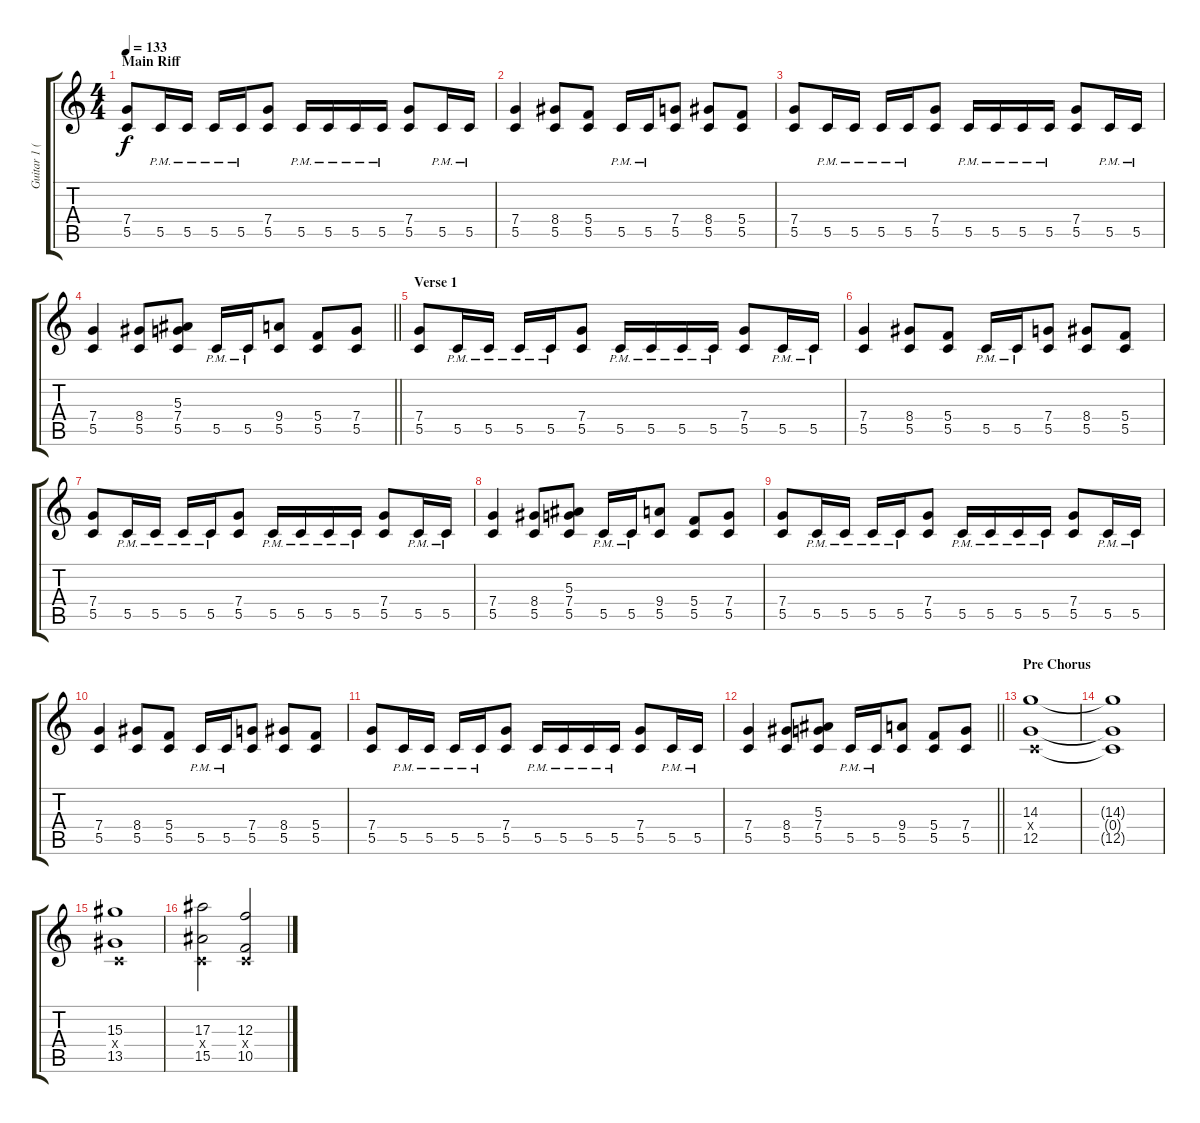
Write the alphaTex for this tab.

\track ("Guitar 1 (Roger)" "Guitar 1 (") {instrument distortionguitar}
\staff {score tabs}
\tuning (D4 A3 F3 C3 G2 C2) {hide}
\ts (4 4)
\section ("" "Main Riff")
\tempo 133
\clef g2
\ks c
(7.4 5.5).8{dy f} 5.5{pm}.16 5.5{pm}.16 5.5{pm}.16 5.5{pm}.16 (7.4 5.5).8 5.5{pm}.16 5.5{pm}.16 5.5{pm}.16 5.5{pm}.16 (7.4 5.5).8 5.5{pm}.16 5.5{pm}.16 |
(7.4 5.5).4 (8.4 5.5).8 (5.4 5.5).8 5.5{pm}.16 5.5{pm}.16 (7.4 5.5).8 (8.4 5.5).8 (5.4 5.5).8 |
(7.4 5.5).8 5.5{pm}.16 5.5{pm}.16 5.5{pm}.16 5.5{pm}.16 (7.4 5.5).8 5.5{pm}.16 5.5{pm}.16 5.5{pm}.16 5.5{pm}.16 (7.4 5.5).8 5.5{pm}.16 5.5{pm}.16 |
\barLineRight lightlight
(7.4 5.5).4 (8.4 5.5).8 (5.3 7.4 5.5).8 5.5{pm}.16 5.5{pm}.16 (9.4 5.5).8 (5.4 5.5).8 (7.4 5.5).8 |
\section ("" "Verse 1")
(7.4 5.5).8 5.5{pm}.16 5.5{pm}.16 5.5{pm}.16 5.5{pm}.16 (7.4 5.5).8 5.5{pm}.16 5.5{pm}.16 5.5{pm}.16 5.5{pm}.16 (7.4 5.5).8 5.5{pm}.16 5.5{pm}.16 |
(7.4 5.5).4 (8.4 5.5).8 (5.4 5.5).8 5.5{pm}.16 5.5{pm}.16 (7.4 5.5).8 (8.4 5.5).8 (5.4 5.5).8 |
(7.4 5.5).8 5.5{pm}.16 5.5{pm}.16 5.5{pm}.16 5.5{pm}.16 (7.4 5.5).8 5.5{pm}.16 5.5{pm}.16 5.5{pm}.16 5.5{pm}.16 (7.4 5.5).8 5.5{pm}.16 5.5{pm}.16 |
(7.4 5.5).4 (8.4 5.5).8 (5.3 7.4 5.5).8 5.5{pm}.16 5.5{pm}.16 (9.4 5.5).8 (5.4 5.5).8 (7.4 5.5).8 |
(7.4 5.5).8 5.5{pm}.16 5.5{pm}.16 5.5{pm}.16 5.5{pm}.16 (7.4 5.5).8 5.5{pm}.16 5.5{pm}.16 5.5{pm}.16 5.5{pm}.16 (7.4 5.5).8 5.5{pm}.16 5.5{pm}.16 |
(7.4 5.5).4 (8.4 5.5).8 (5.4 5.5).8 5.5{pm}.16 5.5{pm}.16 (7.4 5.5).8 (8.4 5.5).8 (5.4 5.5).8 |
(7.4 5.5).8 5.5{pm}.16 5.5{pm}.16 5.5{pm}.16 5.5{pm}.16 (7.4 5.5).8 5.5{pm}.16 5.5{pm}.16 5.5{pm}.16 5.5{pm}.16 (7.4 5.5).8 5.5{pm}.16 5.5{pm}.16 |
\barLineRight lightlight
(7.4 5.5).4 (8.4 5.5).8 (5.3 7.4 5.5).8 5.5{pm}.16 5.5{pm}.16 (9.4 5.5).8 (5.4 5.5).8 (7.4 5.5).8 |
\section ("" "Pre Chorus")
(14.3 0.4{x} 12.5).1 |
(14.3{t} 0.4{t} 12.5{t}).1 |
(15.3 0.4{x} 13.5).1 |
(17.3 0.4{x} 15.5).2 (12.3 0.4{x} 10.5).2
